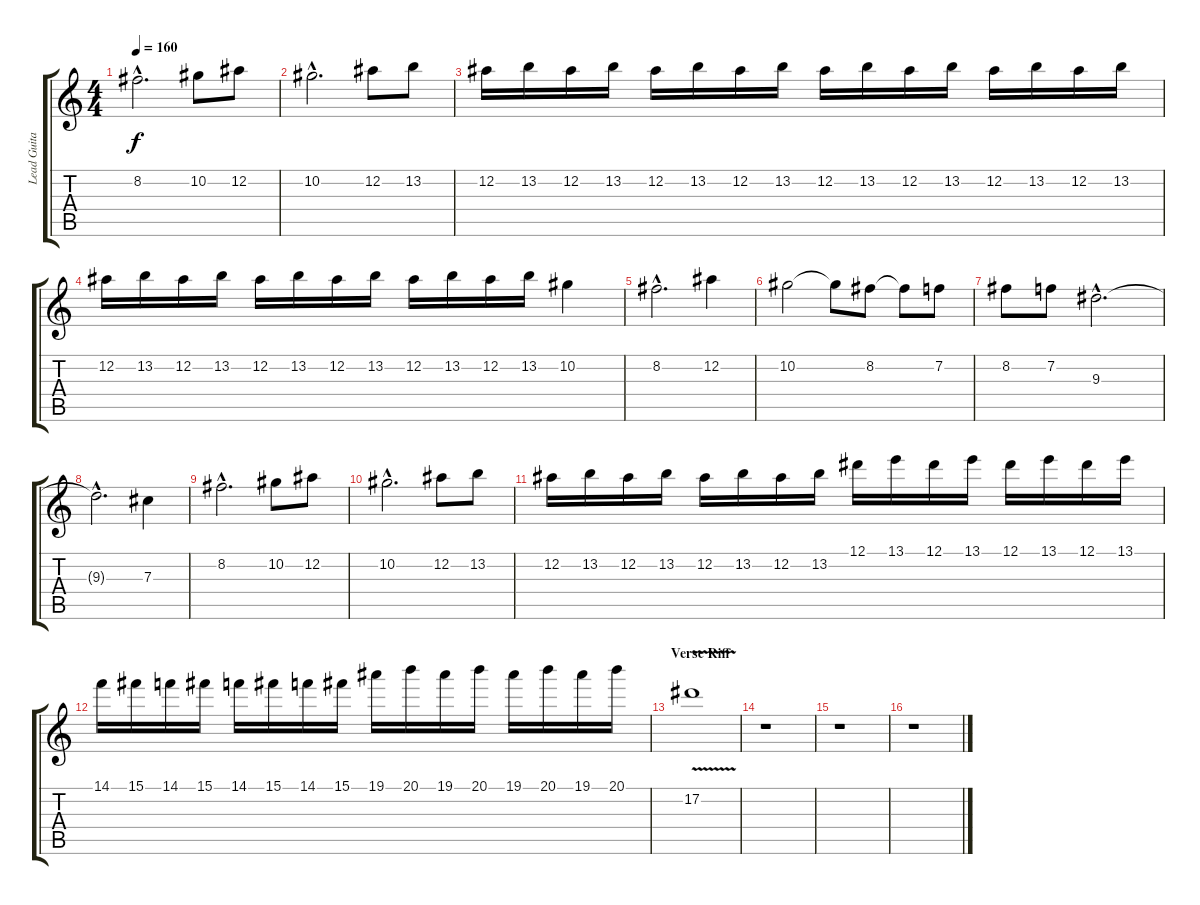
\track ("Lead Guitar" "Lead Guita") {instrument distortionguitar}
\staff {score tabs}
\tuning (Eb4 Bb3 Gb3 Db3 Ab2 Eb2) {hide}
\ts (4 4)
\tempo 160
\clef g2
\ks c
8.2{hac}.2{d dy f} 10.2.8 12.2.8 |
10.2{hac}.2{d} 12.2.8 13.2.8 |
12.2.16 13.2.16 12.2.16 13.2.16 12.2.16 13.2.16 12.2.16 13.2.16 12.2.16 13.2.16 12.2.16 13.2.16 12.2.16 13.2.16 12.2.16 13.2.16 |
12.2.16 13.2.16 12.2.16 13.2.16 12.2.16 13.2.16 12.2.16 13.2.16 12.2.16 13.2.16 12.2.16 13.2.16 10.2.4 |
8.2{hac}.2{d} 12.2.4 |
10.2.2 10.2{t}.8 8.2.8 8.2{t}.8 7.2.8 |
8.2.8 7.2.8 9.3{hac}.2{d} |
9.3{hac t}.2{d} 7.3.4 |
8.2{hac}.2{d} 10.2.8 12.2.8 |
10.2{hac}.2{d} 12.2.8 13.2.8 |
12.2.16 13.2.16 12.2.16 13.2.16 12.2.16 13.2.16 12.2.16 13.2.16 12.1.16 13.1.16 12.1.16 13.1.16 12.1.16 13.1.16 12.1.16 13.1.16 |
14.1.16 15.1.16 14.1.16 15.1.16 14.1.16 15.1.16 14.1.16 15.1.16 19.1.16 20.1.16 19.1.16 20.1.16 19.1.16 20.1.16 19.1.16 20.1.16 |
\section ("" "Verse Riff")
17.2{v}.1 |
r.1 |
r.1 |
r.1
